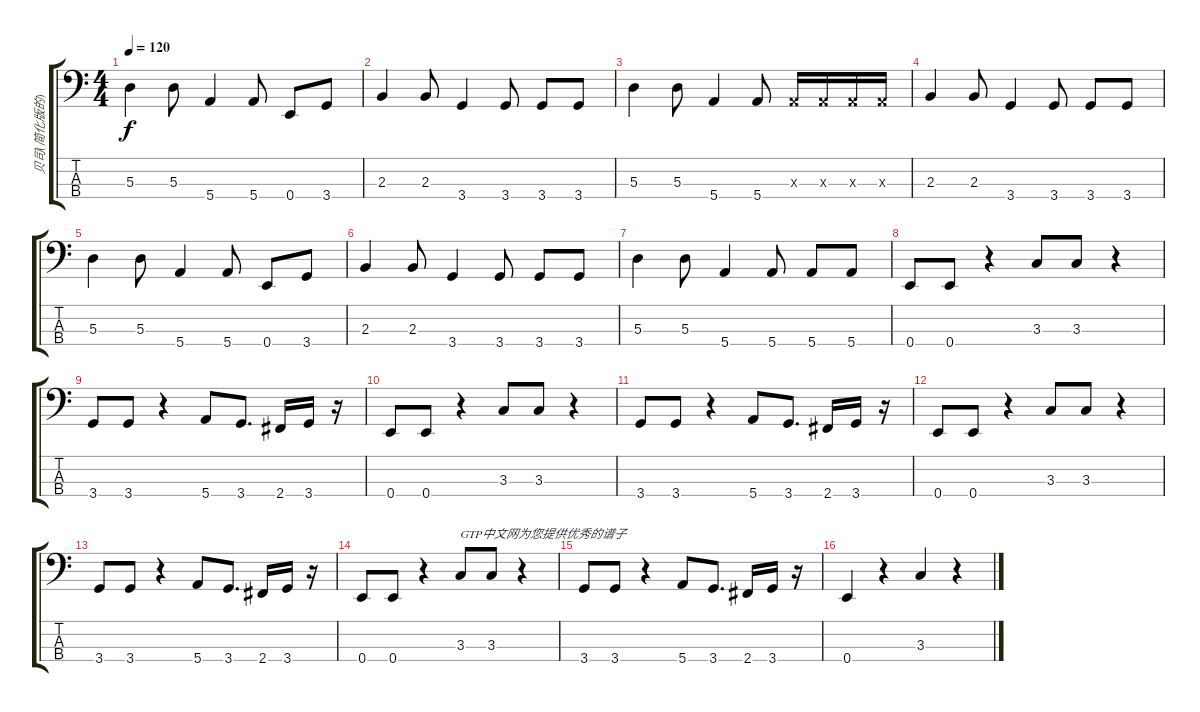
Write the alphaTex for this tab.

\track ("贝司(简化版的)" "贝司(简化版的)") {instrument electricbassfinger}
\staff {score tabs}
\tuning (G2 D2 A1 E1) {hide}
\ts (4 4)
\tempo 120
\clef f4
\ks c
5.3.4{dy f} 5.3.8 5.4.4 5.4.8 0.4.8 3.4.8 |
2.3.4 2.3.8 3.4.4 3.4.8 3.4.8 3.4.8 |
5.3.4 5.3.8 5.4.4 5.4.8 0.3{x}.16 0.3{x}.16 0.3{x}.16 0.3{x}.16 |
2.3.4 2.3.8 3.4.4 3.4.8 3.4.8 3.4.8 |
5.3.4 5.3.8 5.4.4 5.4.8 0.4.8 3.4.8 |
2.3.4 2.3.8 3.4.4 3.4.8 3.4.8 3.4.8 |
5.3.4 5.3.8 5.4.4 5.4.8 5.4.8 5.4.8 |
0.4.8 0.4.8 r.4 3.3.8 3.3.8 r.4 |
3.4.8 3.4.8 r.4 5.4.8 3.4.8{d} 2.4.16 3.4.16 r.16 |
0.4.8 0.4.8 r.4 3.3.8 3.3.8 r.4 |
3.4.8 3.4.8 r.4 5.4.8 3.4.8{d} 2.4.16 3.4.16 r.16 |
0.4.8 0.4.8 r.4 3.3.8 3.3.8 r.4 |
3.4.8 3.4.8 r.4 5.4.8 3.4.8{d} 2.4.16 3.4.16 r.16 |
0.4.8 0.4.8 r.4 3.3.8{txt "GTP中文网为您提供优秀的谱子"} 3.3.8 r.4 |
3.4.8 3.4.8 r.4 5.4.8 3.4.8{d} 2.4.16 3.4.16 r.16 |
0.4.4 r.4 3.3.4 r.4
